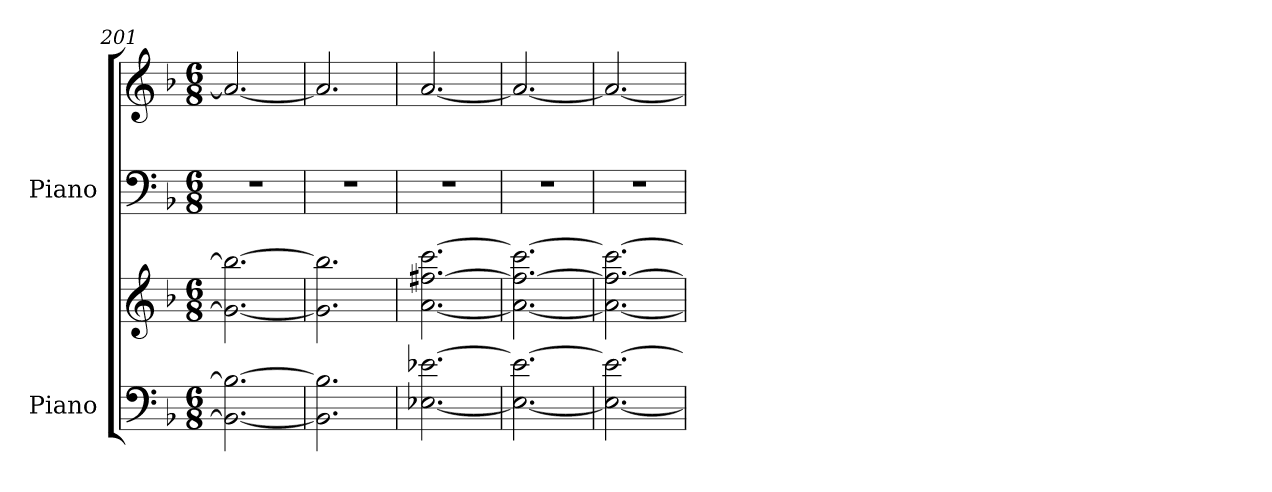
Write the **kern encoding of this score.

**kern	**kern	**kern	**kern
*part2	*part2	*part1	*part1
*staff4	*staff3	*staff2	*staff1
*I"Piano	*	*I"Piano	*
*I'Pno.	*	*I'Pno.	*
*clefF4	*clefG2	*clefF4	*clefG2
*k[b-]	*k[b-]	*k[b-]	*k[b-]
*M6/8	*M6/8	*M6/8	*M6/8
=201	=201	=201	=201
2.BB-\_ 2.B-\_	2.g\_ 2.bb-\_	2.r	2.a/_
!!LO:PB:g=z
=202	=202	=202	=202
2.BB-\] 2.B-\]	2.g\] 2.bb-\]	2.r	2.a/]
=203	=203	=203	=203
[2.E-X\ [2.e-X\	[2.a\ [2.ff#X\ [2.ccc\	2.r	[2.a/
=204	=204	=204	=204
2.E-\_ 2.e-\_	2.a\_ 2.ff#\_ 2.ccc\_	2.r	2.a/_
=205	=205	=205	=205
2.E-\_ 2.e-\_	2.a\_ 2.ff#\_ 2.ccc\_	2.r	2.a/_
=	=	=	=
*-	*-	*-	*-
